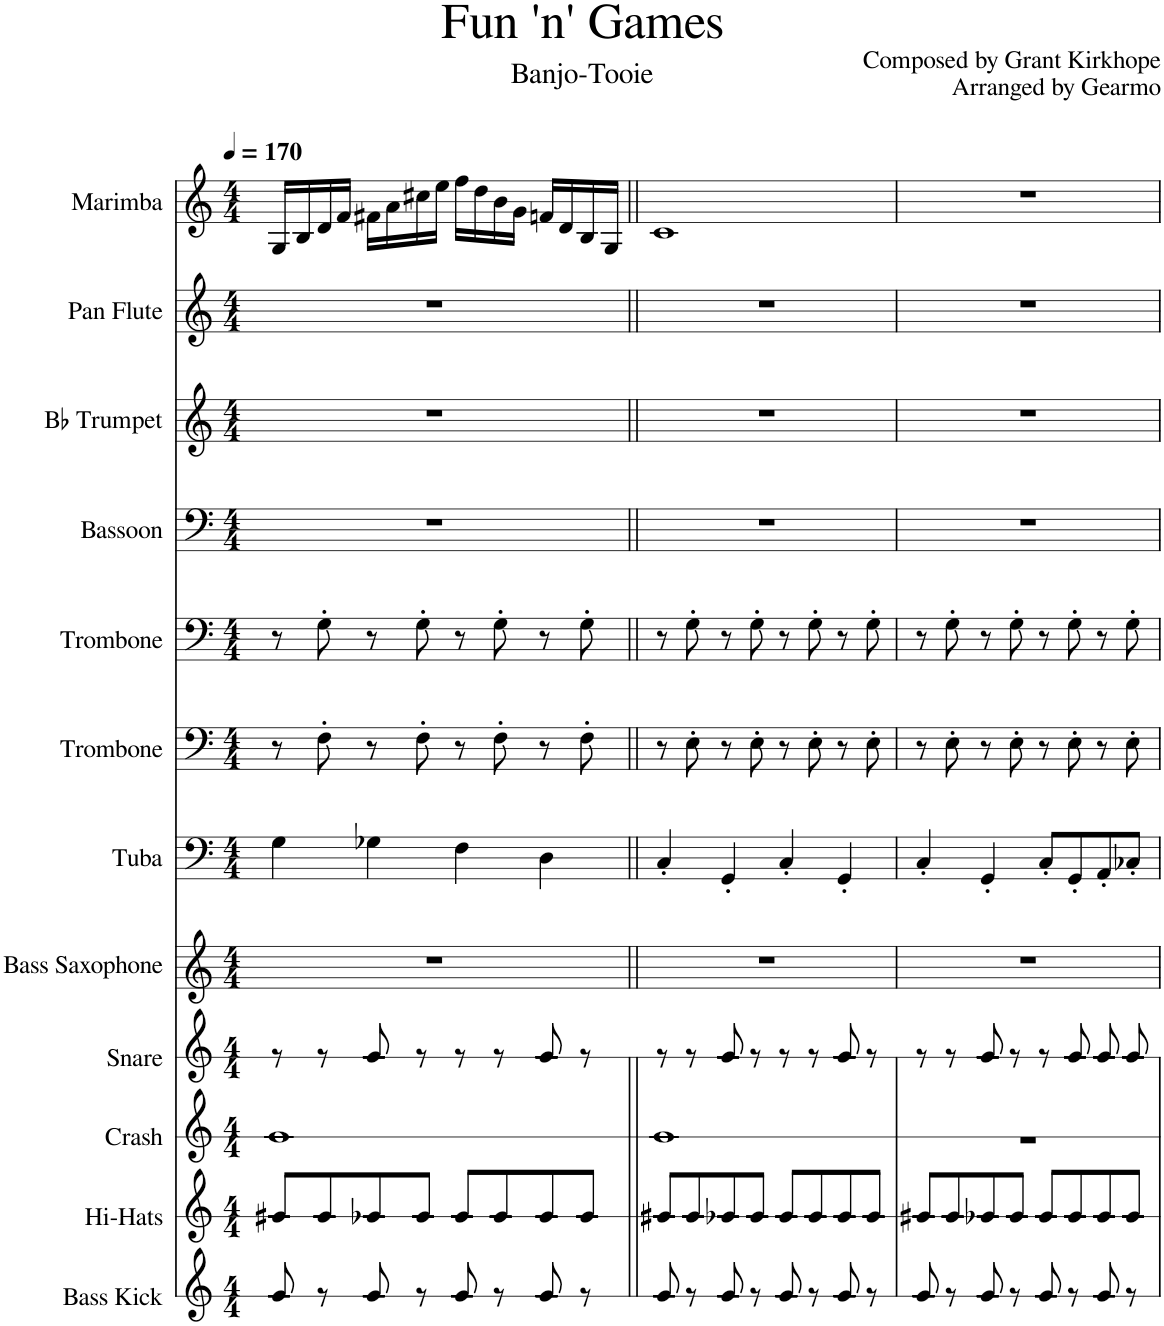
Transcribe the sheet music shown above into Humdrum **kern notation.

**kern	**kern	**kern	**kern	**kern	**kern	**kern	**kern	**kern	**kern	**kern	**kern
*part12	*part11	*part10	*part9	*part8	*part7	*part6	*part5	*part4	*part3	*part2	*part1
*staff12	*staff11	*staff10	*staff9	*staff8	*staff7	*staff6	*staff5	*staff4	*staff3	*staff2	*staff1
*I"Bass Kick	*I"Hi-Hats	*I"Crash	*I"Snare	*I"Bass Saxophone	*I"Tuba	*I"Trombone	*I"Trombone	*I"Bassoon	*I"Bb Trumpet	*I"Pan Flute	*I"Marimba
*I'Bs Kick	*I'HH	*I'Crash	*I'Sn	*I'B. Sax.	*I'Tba.	*I'Tbn.	*I'Tbn.	*I'Bsn.	*I'Bb Tpt.	*I'Pn. Fl.	*I'Mrm.
*stria1	*stria1	*stria1	*stria1	*	*	*	*	*	*	*	*
*clefG2	*clefG2	*clefG2	*clefG2	*clefG2	*clefF4	*clefF4	*clefF4	*clefF4	*clefG2	*clefG2	*clefG2
*Trd-7c-12	*Trd-7c-12	*Trd-7c-12	*Trd-7c-12	*Trd15c26	*	*	*	*	*Trd1c2	*	*
*k[]	*k[]	*k[]	*k[]	*k[]	*k[]	*k[]	*k[]	*k[]	*k[]	*k[]	*k[]
*M4/4	*M4/4	*M4/4	*M4/4	*M4/4	*M4/4	*M4/4	*M4/4	*M4/4	*M4/4	*M4/4	*M4/4
*MM170	*MM170	*MM170	*MM170	*MM170	*MM170	*MM170	*MM170	*MM170	*MM170	*MM170	*MM170
=1	=1	=1	=1	=1	=1	=1	=1	=1	=1	=1	=1
8CCC/	8GGG#X/L	1C	8r	1r	4G\	8r	8r	1r	1r	1r	16G/LL
.	.	.	.	.	.	.	.	.	.	.	16B/
8r	8GGG#/	.	8r	.	.	8F'\	8G'\	.	.	.	16d/
.	.	.	.	.	.	.	.	.	.	.	16f/JJ
8CCC/	8BBB-X/	.	8CCC/	.	4G-X\	8r	8r	.	.	.	16f#X\LL
.	.	.	.	.	.	.	.	.	.	.	16a\
8r	8GGG#/J	.	8r	.	.	8F'\	8G'\	.	.	.	16cc#X\
.	.	.	.	.	.	.	.	.	.	.	16ee\JJ
8CCC/	8GGG#/L	.	8r	.	4F\	8r	8r	.	.	.	16ff\LL
.	.	.	.	.	.	.	.	.	.	.	16dd\
8r	8GGG#/	.	8r	.	.	8F'\	8G'\	.	.	.	16b\
.	.	.	.	.	.	.	.	.	.	.	16g\JJ
8CCC/	8BBB-/	.	8CCC/	.	4D\	8r	8r	.	.	.	16fn/LL
.	.	.	.	.	.	.	.	.	.	.	16d/
8r	8GGG#/J	.	8r	.	.	8F'\	8G'\	.	.	.	16B/
.	.	.	.	.	.	.	.	.	.	.	16G/JJ
=2||	=2||	=2||	=2||	=2||	=2||	=2||	=2||	=2||	=2||	=2||	=2||
8CCC/	8GGG#X/L	1C	8r	1r	4C'/	8r	8r	1r	1r	1r	1c
8r	8GGG#/	.	8r	.	.	8E'\	8G'\	.	.	.	.
8CCC/	8BBB-X/	.	8CCC/	.	4GG'/	8r	8r	.	.	.	.
8r	8GGG#/J	.	8r	.	.	8E'\	8G'\	.	.	.	.
8CCC/	8GGG#/L	.	8r	.	4C'/	8r	8r	.	.	.	.
8r	8GGG#/	.	8r	.	.	8E'\	8G'\	.	.	.	.
8CCC/	8BBB-/	.	8CCC/	.	4GG'/	8r	8r	.	.	.	.
8r	8GGG#/J	.	8r	.	.	8E'\	8G'\	.	.	.	.
=3	=3	=3	=3	=3	=3	=3	=3	=3	=3	=3	=3
8CCC/	8GGG#X/L	1r	8r	1r	4C'/	8r	8r	1r	1r	1r	1r
8r	8GGG#/	.	8r	.	.	8E'\	8G'\	.	.	.	.
8CCC/	8BBB-X/	.	8CCC/	.	4GG'/	8r	8r	.	.	.	.
8r	8GGG#/J	.	8r	.	.	8E'\	8G'\	.	.	.	.
8CCC/	8GGG#/L	.	8r	.	8C'/L	8r	8r	.	.	.	.
8r	8GGG#/	.	8CCC/	.	8GG'/	8E'\	8G'\	.	.	.	.
8CCC/	8BBB-/	.	8CCC/L	.	8AA'/	8r	8r	.	.	.	.
8r	8GGG#/J	.	8CCC/J	.	8C-X'/J	8E'\	8G'\	.	.	.	.
=	=	=	=	=	=	=	=	=	=	=	=
*-	*-	*-	*-	*-	*-	*-	*-	*-	*-	*-	*-
